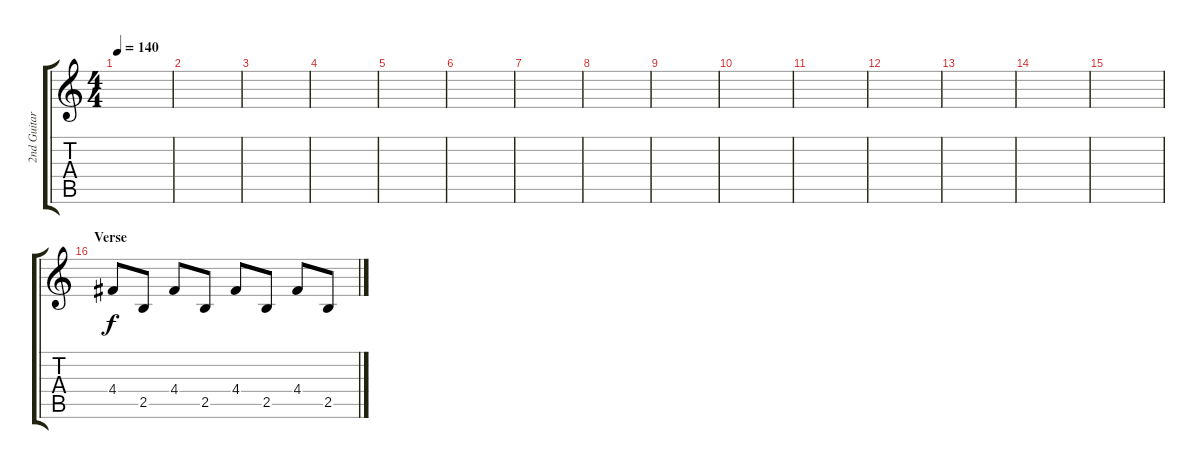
\track ("2nd Guitar" "2nd Guitar") {instrument overdrivenguitar}
\staff {score tabs}
\tuning (E4 B3 G3 D3 A2 E2) {hide}
\ts (4 4)
\tempo 140
\clef g2
\ks c
|
|
|
|
|
|
|
|
|
|
|
|
|
|
|
\section ("" "Verse")
4.4.8 2.5.8 4.4.8 2.5.8 4.4.8 2.5.8 4.4.8 2.5.8
